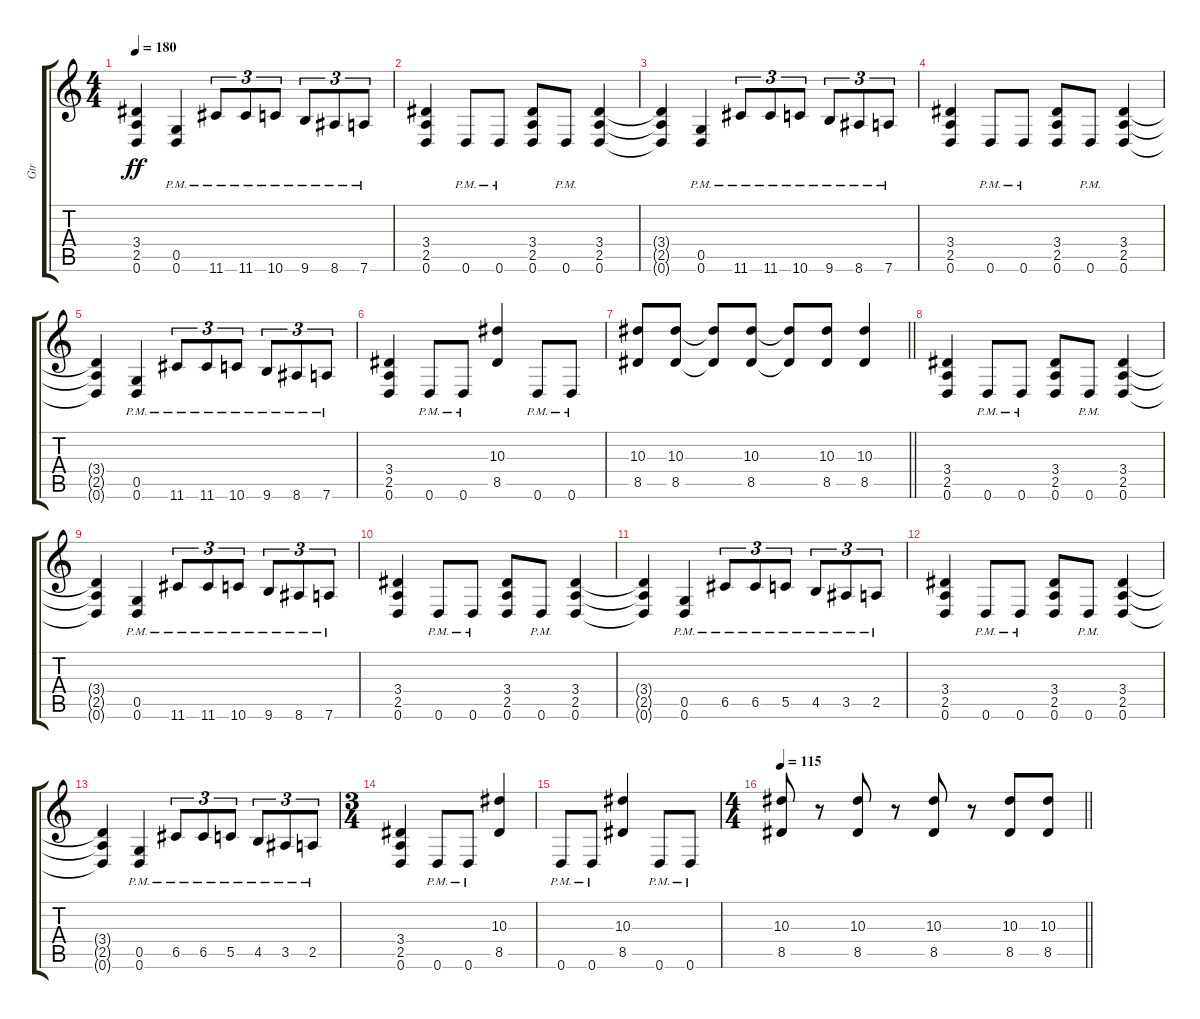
\track ("Gtr" "Gtr") {instrument overdrivenguitar}
\staff {score tabs}
\tuning (D4 A3 F3 C3 G2 D2) {hide}
\ts (4 4)
\tempo 180
\clef g2
\ks c
(3.4{t} 2.5{t} 0.6{t}).4{dy ff} (0.5{pm} 0.6{pm}).4 11.6{pm}.8{tu (3 2)} 11.6{pm}.8{tu (3 2)} 10.6{pm}.8{tu (3 2)} 9.6{pm}.8{tu (3 2)} 8.6{pm}.8{tu (3 2)} 7.6{pm}.8{tu (3 2)} |
(3.4 2.5 0.6).4 0.6{pm}.8 0.6{pm}.8 (3.4 2.5 0.6).8 0.6{pm}.8 (3.4 2.5 0.6).4 |
(3.4{t} 2.5{t} 0.6{t}).4 (0.5{pm} 0.6{pm}).4 11.6{pm}.8{tu (3 2)} 11.6{pm}.8{tu (3 2)} 10.6{pm}.8{tu (3 2)} 9.6{pm}.8{tu (3 2)} 8.6{pm}.8{tu (3 2)} 7.6{pm}.8{tu (3 2)} |
(3.4 2.5 0.6).4 0.6{pm}.8 0.6{pm}.8 (3.4 2.5 0.6).8 0.6{pm}.8 (3.4 2.5 0.6).4 |
(3.4{t} 2.5{t} 0.6{t}).4 (0.5{pm} 0.6{pm}).4 11.6{pm}.8{tu (3 2)} 11.6{pm}.8{tu (3 2)} 10.6{pm}.8{tu (3 2)} 9.6{pm}.8{tu (3 2)} 8.6{pm}.8{tu (3 2)} 7.6{pm}.8{tu (3 2)} |
(3.4 2.5 0.6).4 0.6{pm}.8 0.6{pm}.8 (10.3 8.5).4 0.6{pm}.8 0.6{pm}.8 |
\barLineRight lightlight
(10.3 8.5).8 (10.3 8.5).8 (10.3{t} 8.5{t}).8 (10.3 8.5).8 (10.3{t} 8.5{t}).8 (10.3 8.5).8 (10.3 8.5).4 |
(3.4 2.5 0.6).4 0.6{pm}.8 0.6{pm}.8 (3.4 2.5 0.6).8 0.6{pm}.8 (3.4 2.5 0.6).4 |
(3.4{t} 2.5{t} 0.6{t}).4 (0.5{pm} 0.6{pm}).4 11.6{pm}.8{tu (3 2)} 11.6{pm}.8{tu (3 2)} 10.6{pm}.8{tu (3 2)} 9.6{pm}.8{tu (3 2)} 8.6{pm}.8{tu (3 2)} 7.6{pm}.8{tu (3 2)} |
(3.4 2.5 0.6).4 0.6{pm}.8 0.6{pm}.8 (3.4 2.5 0.6).8 0.6{pm}.8 (3.4 2.5 0.6).4 |
(3.4{t} 2.5{t} 0.6{t}).4 (0.5{pm} 0.6{pm}).4 6.5{pm}.8{tu (3 2)} 6.5{pm}.8{tu (3 2)} 5.5{pm}.8{tu (3 2)} 4.5{pm}.8{tu (3 2)} 3.5{pm}.8{tu (3 2)} 2.5{pm}.8{tu (3 2)} |
(3.4 2.5 0.6).4 0.6{pm}.8 0.6{pm}.8 (3.4 2.5 0.6).8 0.6{pm}.8 (3.4 2.5 0.6).4 |
(3.4{t} 2.5{t} 0.6{t}).4 (0.5{pm} 0.6{pm}).4 6.5{pm}.8{tu (3 2)} 6.5{pm}.8{tu (3 2)} 5.5{pm}.8{tu (3 2)} 4.5{pm}.8{tu (3 2)} 3.5{pm}.8{tu (3 2)} 2.5{pm}.8{tu (3 2)} |
\ts (3 4)
(3.4 2.5 0.6).4 0.6{pm}.8 0.6{pm}.8 (10.3 8.5).4 |
0.6{pm}.8 0.6{pm}.8 (10.3 8.5).4 0.6{pm}.8 0.6{pm}.8 |
\ts (4 4)
\tempo 115
\barLineRight lightlight
(10.3 8.5).8 r.8 (10.3 8.5).8 r.8 (10.3 8.5).8 r.8 (10.3 8.5).8 (10.3 8.5).8
